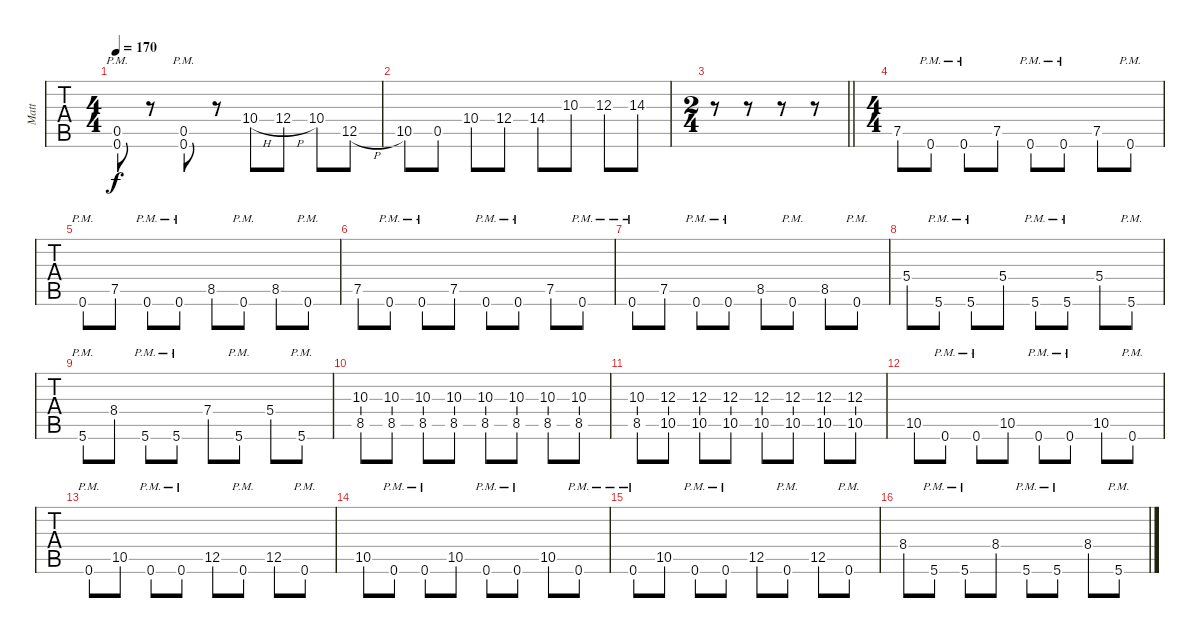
\track ("Matt" "Matt") {instrument distortionguitar}
\staff {tabs}
\tuning (E4 B3 G3 D3 A2 D2) {hide}
\ts (4 4)
\tempo 170
\clef g2
\ks c
(0.5{pm} 0.6{pm}).8{dy f} r.8 (0.5{pm} 0.6{pm}).8 r.8 10.4{h}.8 12.4{h}.8 10.4.8 12.5{h}.8 |
10.5.8 0.5.8 10.4.8 12.4.8 14.4.8 10.3.8 12.3.8 14.3.8 |
\ts (2 4)
\barLineRight lightlight
r.8 r.8 r.8 r.8 |
\ts (4 4)
7.5.8 0.6{pm}.8 0.6{pm}.8 7.5.8 0.6{pm}.8 0.6{pm}.8 7.5.8 0.6{pm}.8 |
0.6{pm}.8 7.5.8 0.6{pm}.8 0.6{pm}.8 8.5.8 0.6{pm}.8 8.5.8 0.6{pm}.8 |
7.5.8 0.6{pm}.8 0.6{pm}.8 7.5.8 0.6{pm}.8 0.6{pm}.8 7.5.8 0.6{pm}.8 |
0.6{pm}.8 7.5.8 0.6{pm}.8 0.6{pm}.8 8.5.8 0.6{pm}.8 8.5.8 0.6{pm}.8 |
5.4.8 5.6{pm}.8 5.6{pm}.8 5.4.8 5.6{pm}.8 5.6{pm}.8 5.4.8 5.6{pm}.8 |
5.6{pm}.8 8.4.8 5.6{pm}.8 5.6{pm}.8 7.4.8 5.6{pm}.8 5.4.8 5.6{pm}.8 |
(10.3 8.5).8 (10.3 8.5).8 (10.3 8.5).8 (10.3 8.5).8 (10.3 8.5).8 (10.3 8.5).8 (10.3 8.5).8 (10.3 8.5).8 |
(10.3 8.5).8 (12.3 10.5).8 (12.3 10.5).8 (12.3 10.5).8 (12.3 10.5).8 (12.3 10.5).8 (12.3 10.5).8 (12.3 10.5).8 |
10.5.8 0.6{pm}.8 0.6{pm}.8 10.5.8 0.6{pm}.8 0.6{pm}.8 10.5.8 0.6{pm}.8 |
0.6{pm}.8 10.5.8 0.6{pm}.8 0.6{pm}.8 12.5.8 0.6{pm}.8 12.5.8 0.6{pm}.8 |
10.5.8 0.6{pm}.8 0.6{pm}.8 10.5.8 0.6{pm}.8 0.6{pm}.8 10.5.8 0.6{pm}.8 |
0.6{pm}.8 10.5.8 0.6{pm}.8 0.6{pm}.8 12.5.8 0.6{pm}.8 12.5.8 0.6{pm}.8 |
8.4.8 5.6{pm}.8 5.6{pm}.8 8.4.8 5.6{pm}.8 5.6{pm}.8 8.4.8 5.6{pm}.8
